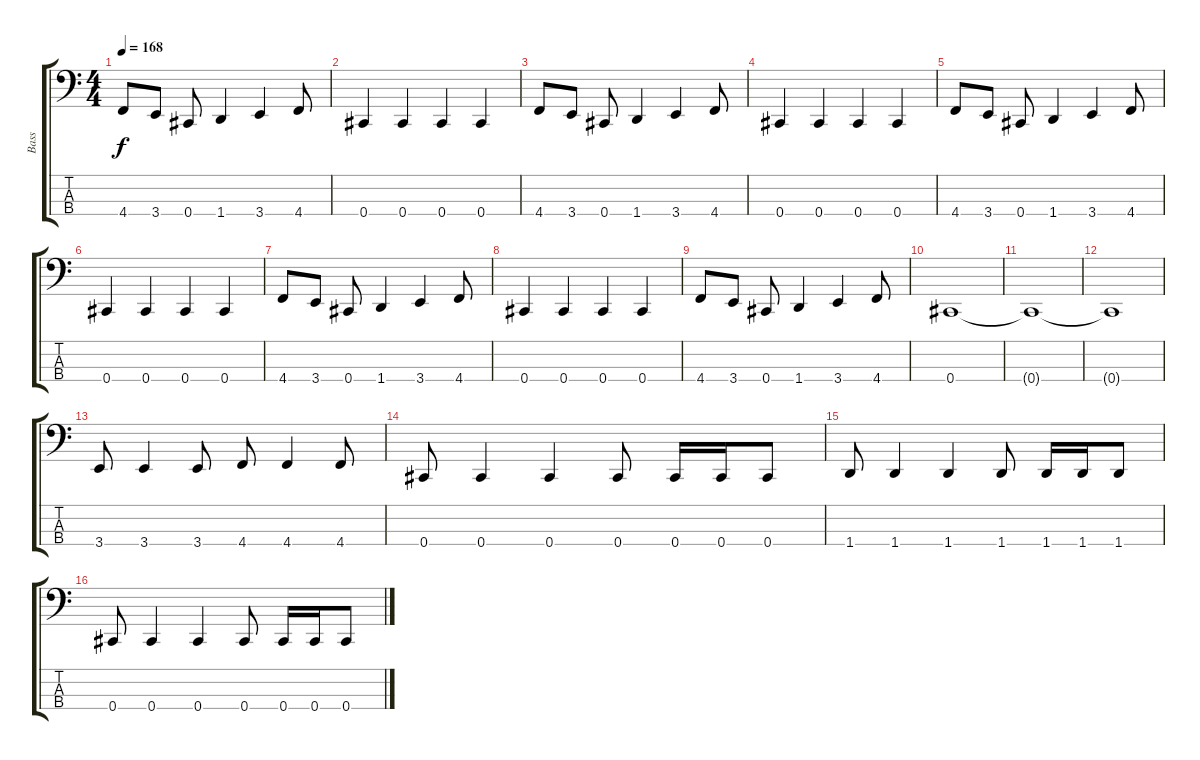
\track ("Bass" "Bass") {instrument electricbasspick}
\staff {score tabs}
\tuning (E2 B1 Gb1 Db1) {hide}
\ts (4 4)
\tempo 168
\clef f4
\ks c
4.4.8{dy f} 3.4.8 0.4.8 1.4.4 3.4.4 4.4.8 |
0.4.4 0.4.4 0.4.4 0.4.4 |
4.4.8 3.4.8 0.4.8 1.4.4 3.4.4 4.4.8 |
0.4.4 0.4.4 0.4.4 0.4.4 |
4.4.8 3.4.8 0.4.8 1.4.4 3.4.4 4.4.8 |
0.4.4 0.4.4 0.4.4 0.4.4 |
4.4.8 3.4.8 0.4.8 1.4.4 3.4.4 4.4.8 |
0.4.4 0.4.4 0.4.4 0.4.4 |
4.4.8 3.4.8 0.4.8 1.4.4 3.4.4 4.4.8 |
0.4.1 |
0.4{t}.1 |
0.4{t}.1 |
3.4.8 3.4.4 3.4.8 4.4.8 4.4.4 4.4.8 |
0.4.8 0.4.4 0.4.4 0.4.8 0.4.16 0.4.16 0.4.8 |
1.4.8 1.4.4 1.4.4 1.4.8 1.4.16 1.4.16 1.4.8 |
0.4.8 0.4.4 0.4.4 0.4.8 0.4.16 0.4.16 0.4.8
